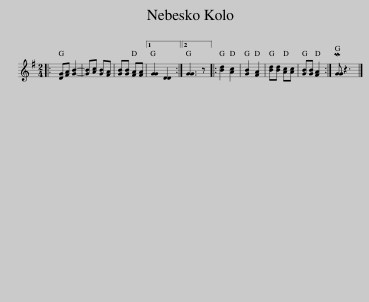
X:1
L:1/8
M:2/4
I:linebreak $
K:G
V:1 treble
V:1
|: [DG][FA] [GB]2- | [GB][Ac] [GB][FA] | [GB][GB] [FA][FA] |1 [GG]2 [DD]2 :|2 [GG]3 z |: %5
 [Bd]2 [Ac]2 | [GB]2 [FA]2 | [Bd][Bd] [Ac][Ac] | [GB][GB] [FA]2 :| M[GG] z3 |] %10
